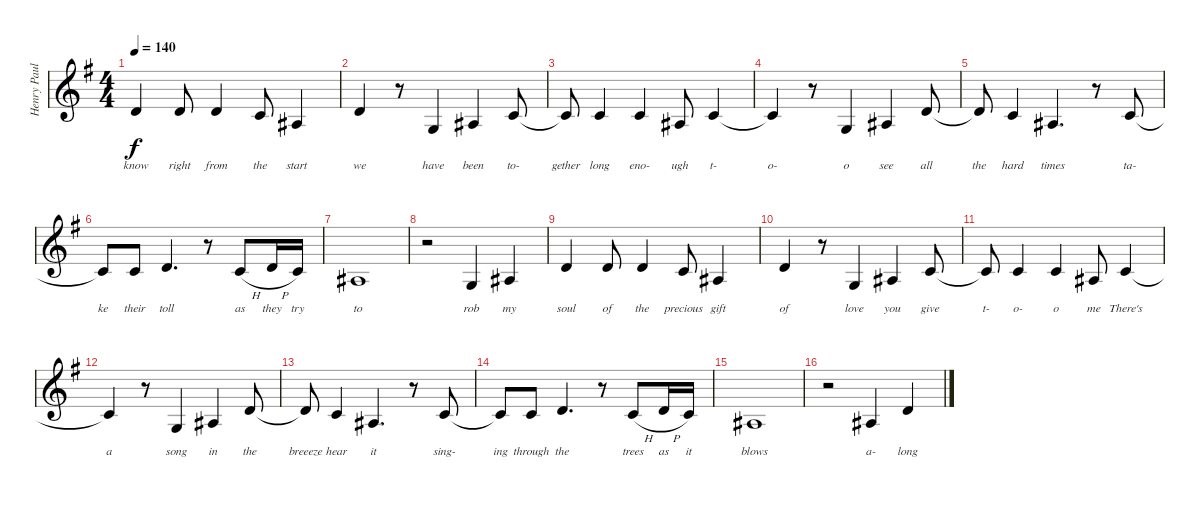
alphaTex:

\track ("Henry Paul Vocals" "Henry Paul") {instrument englishhorn}
\staff {score}
\tuning (E4 B3 G3 D3 A2 E2) {hide}
\ts (4 4)
\tempo 140
\clef g2
\ks g
3.2.4{lyrics (0 "know") lyrics (1 "") lyrics (2 "") lyrics (3 "") lyrics (4 "") dy f} 3.2.8{lyrics (0 "right") lyrics (1 "") lyrics (2 "") lyrics (3 "") lyrics (4 "")} 3.2.4{lyrics (0 "from") lyrics (1 "") lyrics (2 "") lyrics (3 "") lyrics (4 "")} 5.3.8{lyrics (0 "the") lyrics (1 "") lyrics (2 "") lyrics (3 "") lyrics (4 "")} 3.3.4{lyrics (0 "start") lyrics (1 "") lyrics (2 "") lyrics (3 "") lyrics (4 "")} |
3.2.4{lyrics (0 "we") lyrics (1 "") lyrics (2 "") lyrics (3 "") lyrics (4 "")} r.8 5.4.4{lyrics (0 "have") lyrics (1 "") lyrics (2 "") lyrics (3 "") lyrics (4 "")} 3.3.4{lyrics (0 "been") lyrics (1 "") lyrics (2 "") lyrics (3 "") lyrics (4 "")} 5.3.8{lyrics (0 "to-") lyrics (1 "") lyrics (2 "") lyrics (3 "") lyrics (4 "")} |
5.3{t}.8{lyrics (0 "gether") lyrics (1 "") lyrics (2 "") lyrics (3 "") lyrics (4 "")} 5.3.4{lyrics (0 "long") lyrics (1 "") lyrics (2 "") lyrics (3 "") lyrics (4 "")} 5.3.4{lyrics (0 "eno-") lyrics (1 "") lyrics (2 "") lyrics (3 "") lyrics (4 "")} 3.3.8{lyrics (0 "ugh") lyrics (1 "") lyrics (2 "") lyrics (3 "") lyrics (4 "")} 5.3.4{lyrics (0 "t-") lyrics (1 "") lyrics (2 "") lyrics (3 "") lyrics (4 "")} |
5.3{t}.4{lyrics (0 "o-") lyrics (1 "") lyrics (2 "") lyrics (3 "") lyrics (4 "")} r.8 5.4.4{lyrics (0 "o") lyrics (1 "") lyrics (2 "") lyrics (3 "") lyrics (4 "")} 3.3.4{lyrics (0 "see") lyrics (1 "") lyrics (2 "") lyrics (3 "") lyrics (4 "")} 3.2.8{lyrics (0 "all") lyrics (1 "") lyrics (2 "") lyrics (3 "") lyrics (4 "")} |
3.2{t}.8{lyrics (0 "the") lyrics (1 "") lyrics (2 "") lyrics (3 "") lyrics (4 "")} 5.3.4{lyrics (0 "hard") lyrics (1 "") lyrics (2 "") lyrics (3 "") lyrics (4 "")} 3.3.4{d lyrics (0 "times") lyrics (1 "") lyrics (2 "") lyrics (3 "") lyrics (4 "")} r.8 5.3.8{lyrics (0 "ta-") lyrics (1 "") lyrics (2 "") lyrics (3 "") lyrics (4 "")} |
5.3{t}.8{lyrics (0 "ke") lyrics (1 "") lyrics (2 "") lyrics (3 "") lyrics (4 "")} 5.3.8{lyrics (0 "their") lyrics (1 "") lyrics (2 "") lyrics (3 "") lyrics (4 "")} 3.2.4{d lyrics (0 "toll") lyrics (1 "") lyrics (2 "") lyrics (3 "") lyrics (4 "")} r.8 1.2{h}.8{lyrics (0 "as") lyrics (1 "") lyrics (2 "") lyrics (3 "") lyrics (4 "")} 3.2{h}.16{lyrics (0 "they") lyrics (1 "") lyrics (2 "") lyrics (3 "") lyrics (4 "")} 1.2.16{lyrics (0 "try") lyrics (1 "") lyrics (2 "") lyrics (3 "") lyrics (4 "")} |
3.3.1{lyrics (0 "to") lyrics (1 "") lyrics (2 "") lyrics (3 "") lyrics (4 "")} |
r.2 5.4.4{lyrics (0 "rob") lyrics (1 "") lyrics (2 "") lyrics (3 "") lyrics (4 "")} 3.3.4{lyrics (0 "my") lyrics (1 "") lyrics (2 "") lyrics (3 "") lyrics (4 "")} |
3.2.4{lyrics (0 "soul") lyrics (1 "") lyrics (2 "") lyrics (3 "") lyrics (4 "")} 3.2.8{lyrics (0 "of") lyrics (1 "") lyrics (2 "") lyrics (3 "") lyrics (4 "")} 3.2.4{lyrics (0 "the") lyrics (1 "") lyrics (2 "") lyrics (3 "") lyrics (4 "")} 5.3.8{lyrics (0 "precious") lyrics (1 "") lyrics (2 "") lyrics (3 "") lyrics (4 "")} 3.3.4{lyrics (0 "gift") lyrics (1 "") lyrics (2 "") lyrics (3 "") lyrics (4 "")} |
3.2.4{lyrics (0 "of") lyrics (1 "") lyrics (2 "") lyrics (3 "") lyrics (4 "")} r.8 5.4.4{lyrics (0 "love") lyrics (1 "") lyrics (2 "") lyrics (3 "") lyrics (4 "")} 3.3.4{lyrics (0 "you") lyrics (1 "") lyrics (2 "") lyrics (3 "") lyrics (4 "")} 5.3.8{lyrics (0 "give") lyrics (1 "") lyrics (2 "") lyrics (3 "") lyrics (4 "")} |
5.3{t}.8{lyrics (0 "t-") lyrics (1 "") lyrics (2 "") lyrics (3 "") lyrics (4 "")} 5.3.4{lyrics (0 "o-") lyrics (1 "") lyrics (2 "") lyrics (3 "") lyrics (4 "")} 5.3.4{lyrics (0 "o") lyrics (1 "") lyrics (2 "") lyrics (3 "") lyrics (4 "")} 3.3.8{lyrics (0 "me") lyrics (1 "") lyrics (2 "") lyrics (3 "") lyrics (4 "")} 5.3.4{lyrics (0 "There's") lyrics (1 "") lyrics (2 "") lyrics (3 "") lyrics (4 "")} |
5.3{t}.4{lyrics (0 "a") lyrics (1 "") lyrics (2 "") lyrics (3 "") lyrics (4 "")} r.8 5.4.4{lyrics (0 "song") lyrics (1 "") lyrics (2 "") lyrics (3 "") lyrics (4 "")} 3.3.4{lyrics (0 "in") lyrics (1 "") lyrics (2 "") lyrics (3 "") lyrics (4 "")} 3.2.8{lyrics (0 "the") lyrics (1 "") lyrics (2 "") lyrics (3 "") lyrics (4 "")} |
3.2{t}.8{lyrics (0 "breeeze") lyrics (1 "") lyrics (2 "") lyrics (3 "") lyrics (4 "")} 5.3.4{lyrics (0 "hear") lyrics (1 "") lyrics (2 "") lyrics (3 "") lyrics (4 "")} 3.3.4{d lyrics (0 "it") lyrics (1 "") lyrics (2 "") lyrics (3 "") lyrics (4 "")} r.8 5.3.8{lyrics (0 "sing-") lyrics (1 "") lyrics (2 "") lyrics (3 "") lyrics (4 "")} |
5.3{t}.8{lyrics (0 "ing") lyrics (1 "") lyrics (2 "") lyrics (3 "") lyrics (4 "")} 5.3.8{lyrics (0 "through") lyrics (1 "") lyrics (2 "") lyrics (3 "") lyrics (4 "")} 3.2.4{d lyrics (0 "the") lyrics (1 "") lyrics (2 "") lyrics (3 "") lyrics (4 "")} r.8 1.2{h}.8{lyrics (0 "trees") lyrics (1 "") lyrics (2 "") lyrics (3 "") lyrics (4 "")} 3.2{h}.16{lyrics (0 "as") lyrics (1 "") lyrics (2 "") lyrics (3 "") lyrics (4 "")} 1.2.16{lyrics (0 "it") lyrics (1 "") lyrics (2 "") lyrics (3 "") lyrics (4 "")} |
3.3.1{lyrics (0 "blows") lyrics (1 "") lyrics (2 "") lyrics (3 "") lyrics (4 "")} |
r.2 3.3.4{lyrics (0 "a-") lyrics (1 "") lyrics (2 "") lyrics (3 "") lyrics (4 "")} 3.2.4{lyrics (0 "long") lyrics (1 "") lyrics (2 "") lyrics (3 "") lyrics (4 "")}
